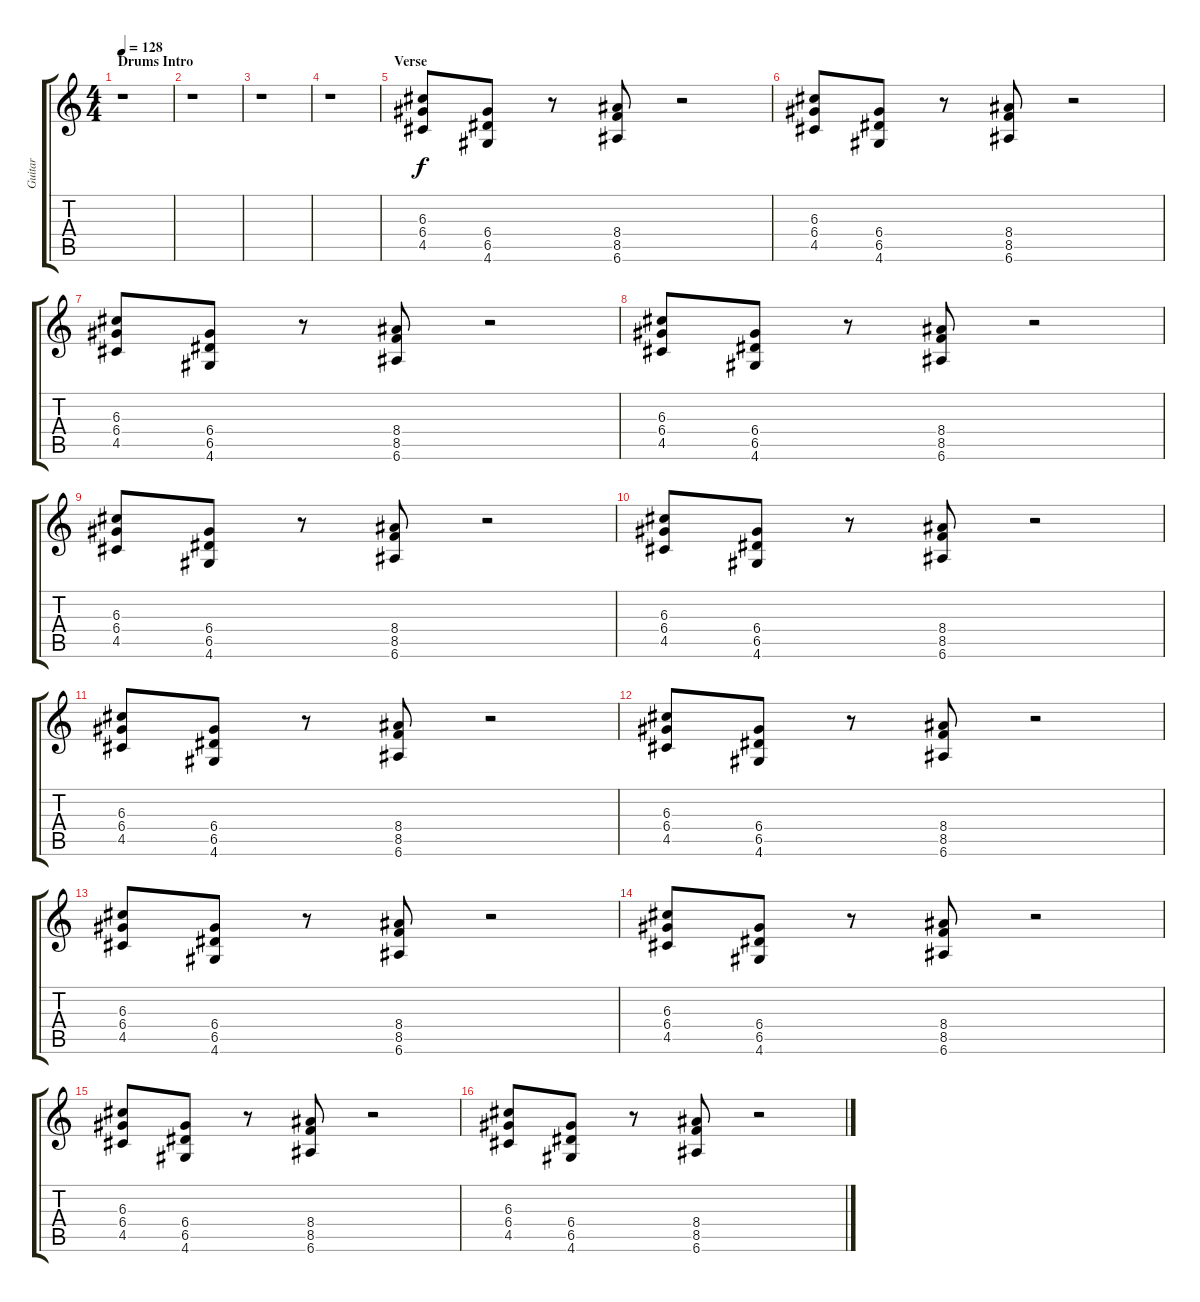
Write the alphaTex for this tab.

\track ("Guitar" "Guitar") {instrument distortionguitar}
\staff {score tabs}
\tuning (E4 B3 G3 D3 A2 E2) {hide}
\ts (4 4)
\section ("" "Drums Intro")
\tempo 128
\clef g2
\ks c
r.1{dy f instrument distortionguitar} |
r.1 |
r.1 |
r.1 |
\section ("" "Verse")
(6.3 6.4 4.5).8 (6.4 6.5 4.6).8 r.8 (8.4 8.5 6.6).8 r.2 |
(6.3 6.4 4.5).8 (6.4 6.5 4.6).8 r.8 (8.4 8.5 6.6).8 r.2 |
(6.3 6.4 4.5).8 (6.4 6.5 4.6).8 r.8 (8.4 8.5 6.6).8 r.2 |
(6.3 6.4 4.5).8 (6.4 6.5 4.6).8 r.8 (8.4 8.5 6.6).8 r.2 |
(6.3 6.4 4.5).8 (6.4 6.5 4.6).8 r.8 (8.4 8.5 6.6).8 r.2 |
(6.3 6.4 4.5).8 (6.4 6.5 4.6).8 r.8 (8.4 8.5 6.6).8 r.2 |
(6.3 6.4 4.5).8 (6.4 6.5 4.6).8 r.8 (8.4 8.5 6.6).8 r.2 |
(6.3 6.4 4.5).8 (6.4 6.5 4.6).8 r.8 (8.4 8.5 6.6).8 r.2 |
(6.3 6.4 4.5).8 (6.4 6.5 4.6).8 r.8 (8.4 8.5 6.6).8 r.2 |
(6.3 6.4 4.5).8 (6.4 6.5 4.6).8 r.8 (8.4 8.5 6.6).8 r.2 |
(6.3 6.4 4.5).8 (6.4 6.5 4.6).8 r.8 (8.4 8.5 6.6).8 r.2 |
(6.3 6.4 4.5).8 (6.4 6.5 4.6).8 r.8 (8.4 8.5 6.6).8 r.2
